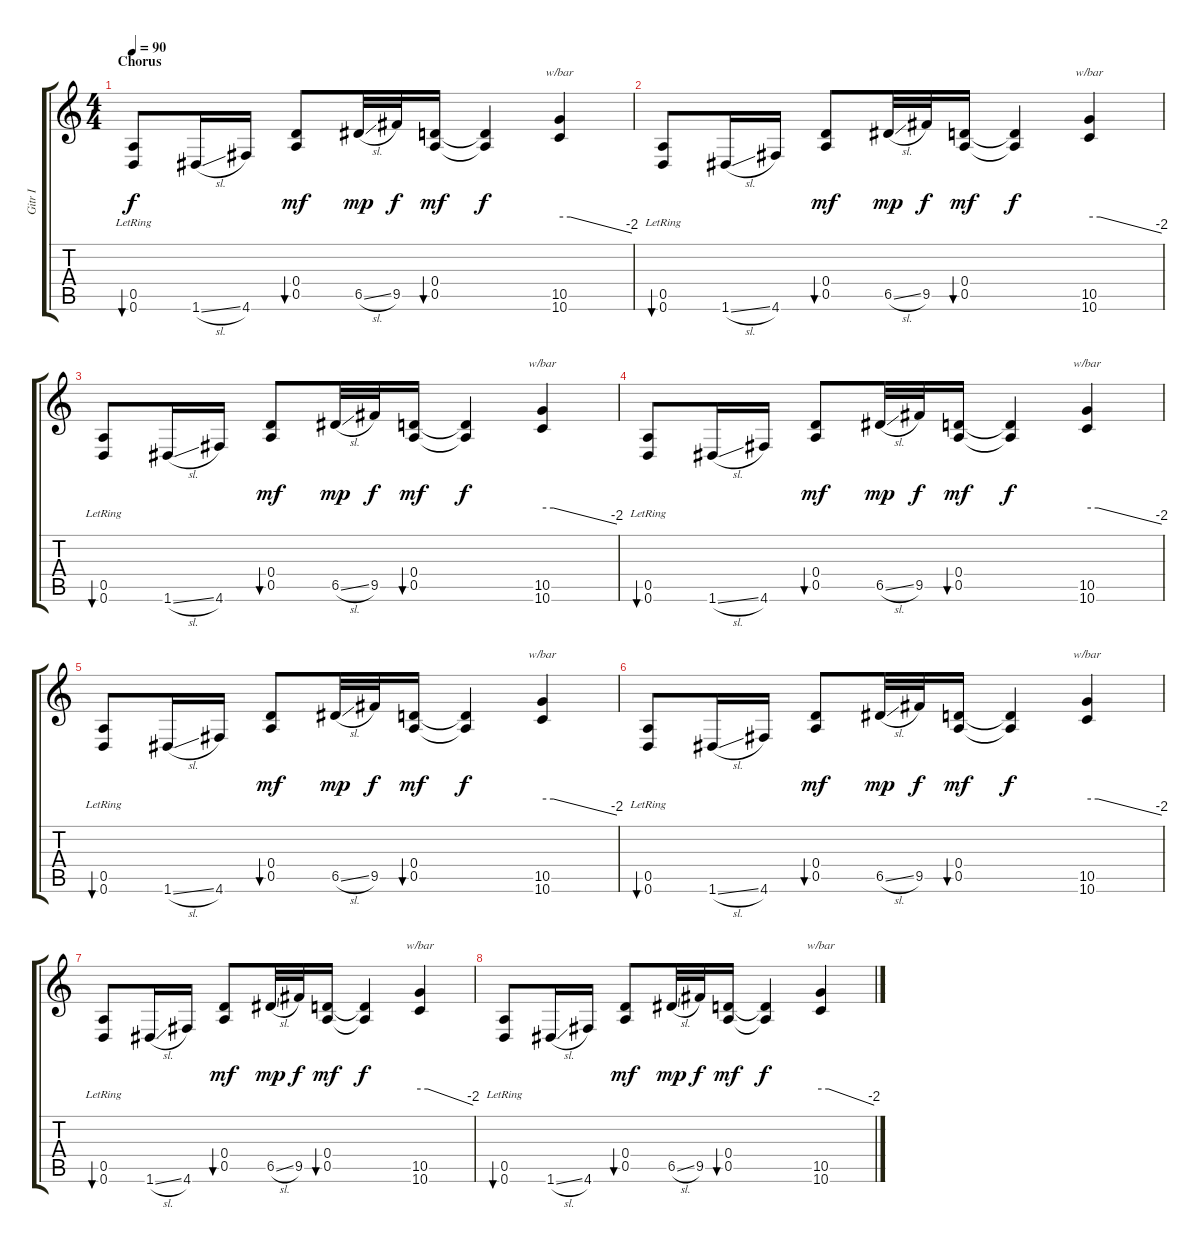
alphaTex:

\track ("Gitr I" "Gitr I") {instrument acousticguitarnylon}
\staff {score tabs}
\tuning (E4 B3 G3 D3 A2 D2) {hide}
\ts (4 4)
\section ("" "Chorus")
\tempo 90
\clef g2
\ks c
(0.5 0.6{lr}).8{bu 240 dy f} 1.6{sl}.16 4.6.16 (0.4 0.5).8{bu 240 dy mf} 6.5{sl}.32{dy mp} 9.5.32{dy f} (0.4 0.5).16{bu 240 dy mf} (0.4{t} 0.5{t}).4{dy f} (10.5 10.6).4{tbe (custom default 0 0 9 0 60 -8)} |
(0.5 0.6{lr}).8{bu 240} 1.6{sl}.16 4.6.16 (0.4 0.5).8{bu 240 dy mf} 6.5{sl}.32{dy mp} 9.5.32{dy f} (0.4 0.5).16{bu 240 dy mf} (0.4{t} 0.5{t}).4{dy f} (10.5 10.6).4{tbe (custom default 0 0 9 0 60 -8)} |
(0.5 0.6{lr}).8{bu 240} 1.6{sl}.16 4.6.16 (0.4 0.5).8{bu 240 dy mf} 6.5{sl}.32{dy mp} 9.5.32{dy f} (0.4 0.5).16{bu 240 dy mf} (0.4{t} 0.5{t}).4{dy f} (10.5 10.6).4{tbe (custom default 0 0 9 0 60 -8)} |
(0.5 0.6{lr}).8{bu 240} 1.6{sl}.16 4.6.16 (0.4 0.5).8{bu 240 dy mf} 6.5{sl}.32{dy mp} 9.5.32{dy f} (0.4 0.5).16{bu 240 dy mf} (0.4{t} 0.5{t}).4{dy f} (10.5 10.6).4{tbe (custom default 0 0 9 0 60 -8)} |
(0.5 0.6{lr}).8{bu 240} 1.6{sl}.16 4.6.16 (0.4 0.5).8{bu 240 dy mf} 6.5{sl}.32{dy mp} 9.5.32{dy f} (0.4 0.5).16{bu 240 dy mf} (0.4{t} 0.5{t}).4{dy f} (10.5 10.6).4{tbe (custom default 0 0 9 0 60 -8)} |
(0.5 0.6{lr}).8{bu 240} 1.6{sl}.16 4.6.16 (0.4 0.5).8{bu 240 dy mf} 6.5{sl}.32{dy mp} 9.5.32{dy f} (0.4 0.5).16{bu 240 dy mf} (0.4{t} 0.5{t}).4{dy f} (10.5 10.6).4{tbe (custom default 0 0 9 0 60 -8)} |
(0.5 0.6{lr}).8{bu 240} 1.6{sl}.16 4.6.16 (0.4 0.5).8{bu 240 dy mf} 6.5{sl}.32{dy mp} 9.5.32{dy f} (0.4 0.5).16{bu 240 dy mf} (0.4{t} 0.5{t}).4{dy f} (10.5 10.6).4{tbe (custom default 0 0 9 0 60 -8)} |
(0.5 0.6{lr}).8{bu 240} 1.6{sl}.16 4.6.16 (0.4 0.5).8{bu 240 dy mf} 6.5{sl}.32{dy mp} 9.5.32{dy f} (0.4 0.5).16{bu 240 dy mf} (0.4{t} 0.5{t}).4{dy f} (10.5 10.6).4{tbe (custom default 0 0 9 0 60 -8)}
